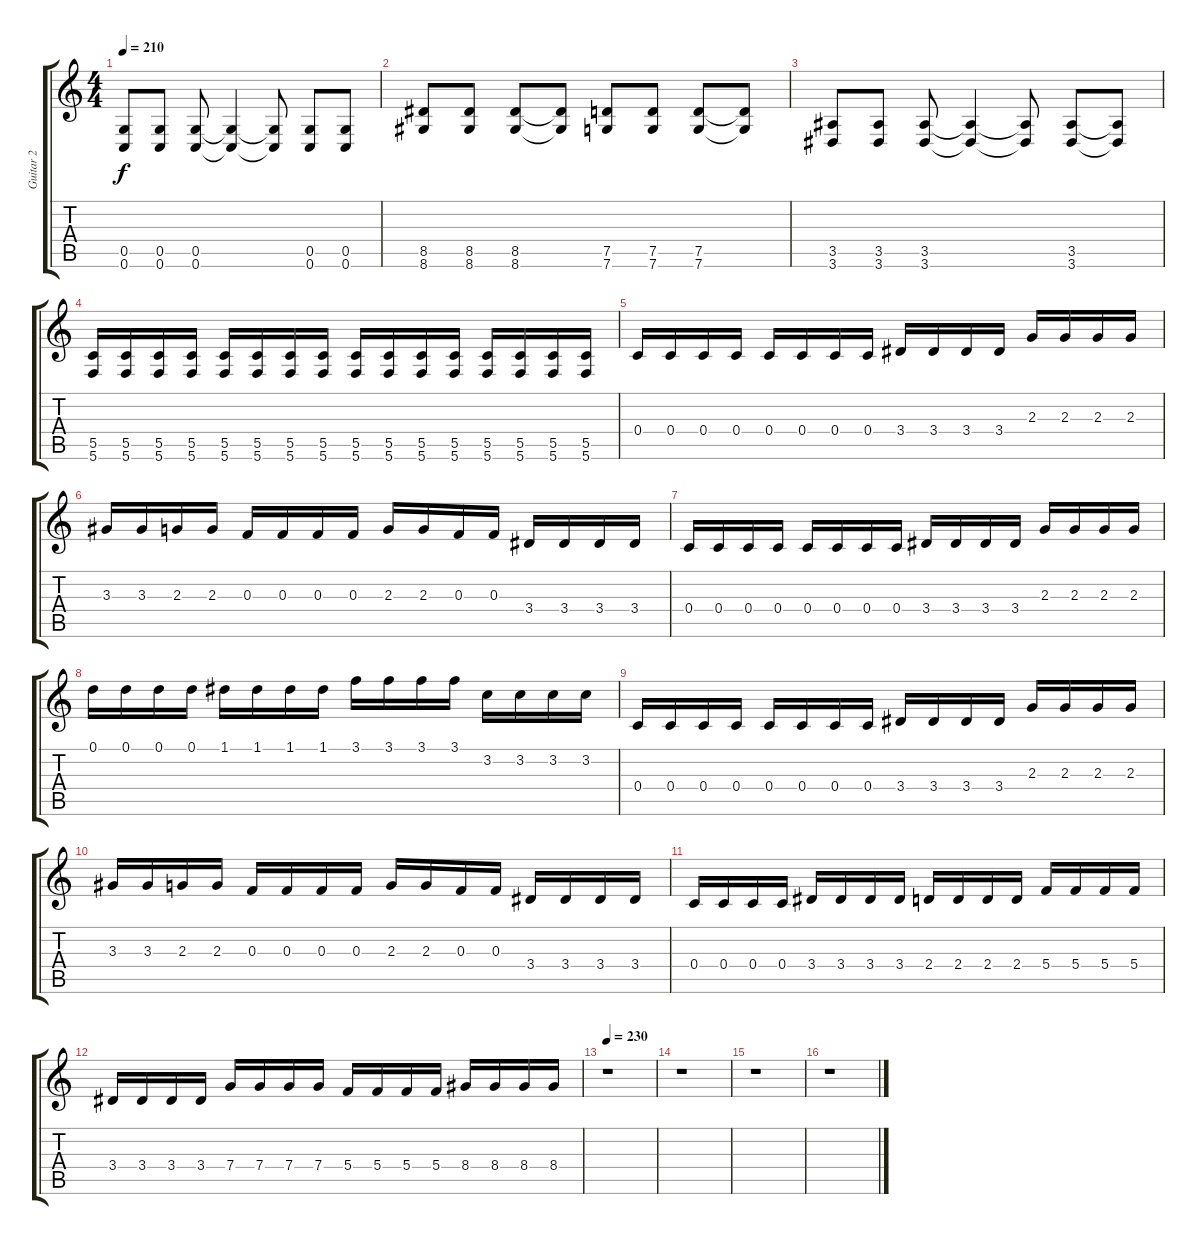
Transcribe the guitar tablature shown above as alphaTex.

\track ("Guitar 2" "Guitar 2") {instrument distortionguitar}
\staff {score tabs}
\tuning (D4 A3 F3 C3 G2 C2) {hide}
\ts (4 4)
\tempo 210
\clef g2
\ks c
(0.5 0.6).8{dy f} (0.5 0.6).8 (0.5 0.6).8 (0.5{t} 0.6{t}).4 (0.5{t} 0.6{t}).8 (0.5 0.6).8 (0.5 0.6).8 |
(8.5 8.6).8 (8.5 8.6).8 (8.5 8.6).8 (8.5{t} 8.6{t}).8 (7.5 7.6).8 (7.5 7.6).8 (7.5 7.6).8 (7.5{t} 7.6{t}).8 |
(3.5 3.6).8 (3.5 3.6).8 (3.5 3.6).8 (3.5{t} 3.6{t}).4 (3.5{t} 3.6{t}).8 (3.5 3.6).8 (3.5{t} 3.6{t}).8 |
(5.5 5.6).16 (5.5 5.6).16 (5.5 5.6).16 (5.5 5.6).16 (5.5 5.6).16 (5.5 5.6).16 (5.5 5.6).16 (5.5 5.6).16 (5.5 5.6).16 (5.5 5.6).16 (5.5 5.6).16 (5.5 5.6).16 (5.5 5.6).16 (5.5 5.6).16 (5.5 5.6).16 (5.5 5.6).16 |
0.4.16 0.4.16 0.4.16 0.4.16 0.4.16 0.4.16 0.4.16 0.4.16 3.4.16 3.4.16 3.4.16 3.4.16 2.3.16 2.3.16 2.3.16 2.3.16 |
3.3.16 3.3.16 2.3.16 2.3.16 0.3.16 0.3.16 0.3.16 0.3.16 2.3.16 2.3.16 0.3.16 0.3.16 3.4.16 3.4.16 3.4.16 3.4.16 |
0.4.16 0.4.16 0.4.16 0.4.16 0.4.16 0.4.16 0.4.16 0.4.16 3.4.16 3.4.16 3.4.16 3.4.16 2.3.16 2.3.16 2.3.16 2.3.16 |
0.1.16 0.1.16 0.1.16 0.1.16 1.1.16 1.1.16 1.1.16 1.1.16 3.1.16 3.1.16 3.1.16 3.1.16 3.2.16 3.2.16 3.2.16 3.2.16 |
0.4.16 0.4.16 0.4.16 0.4.16 0.4.16 0.4.16 0.4.16 0.4.16 3.4.16 3.4.16 3.4.16 3.4.16 2.3.16 2.3.16 2.3.16 2.3.16 |
3.3.16 3.3.16 2.3.16 2.3.16 0.3.16 0.3.16 0.3.16 0.3.16 2.3.16 2.3.16 0.3.16 0.3.16 3.4.16 3.4.16 3.4.16 3.4.16 |
0.4.16 0.4.16 0.4.16 0.4.16 3.4.16 3.4.16 3.4.16 3.4.16 2.4.16 2.4.16 2.4.16 2.4.16 5.4.16 5.4.16 5.4.16 5.4.16 |
3.4.16 3.4.16 3.4.16 3.4.16 7.4.16 7.4.16 7.4.16 7.4.16 5.4.16 5.4.16 5.4.16 5.4.16 8.4.16 8.4.16 8.4.16 8.4.16 |
\tempo 230
r.1 |
r.1 |
r.1 |
r.1
